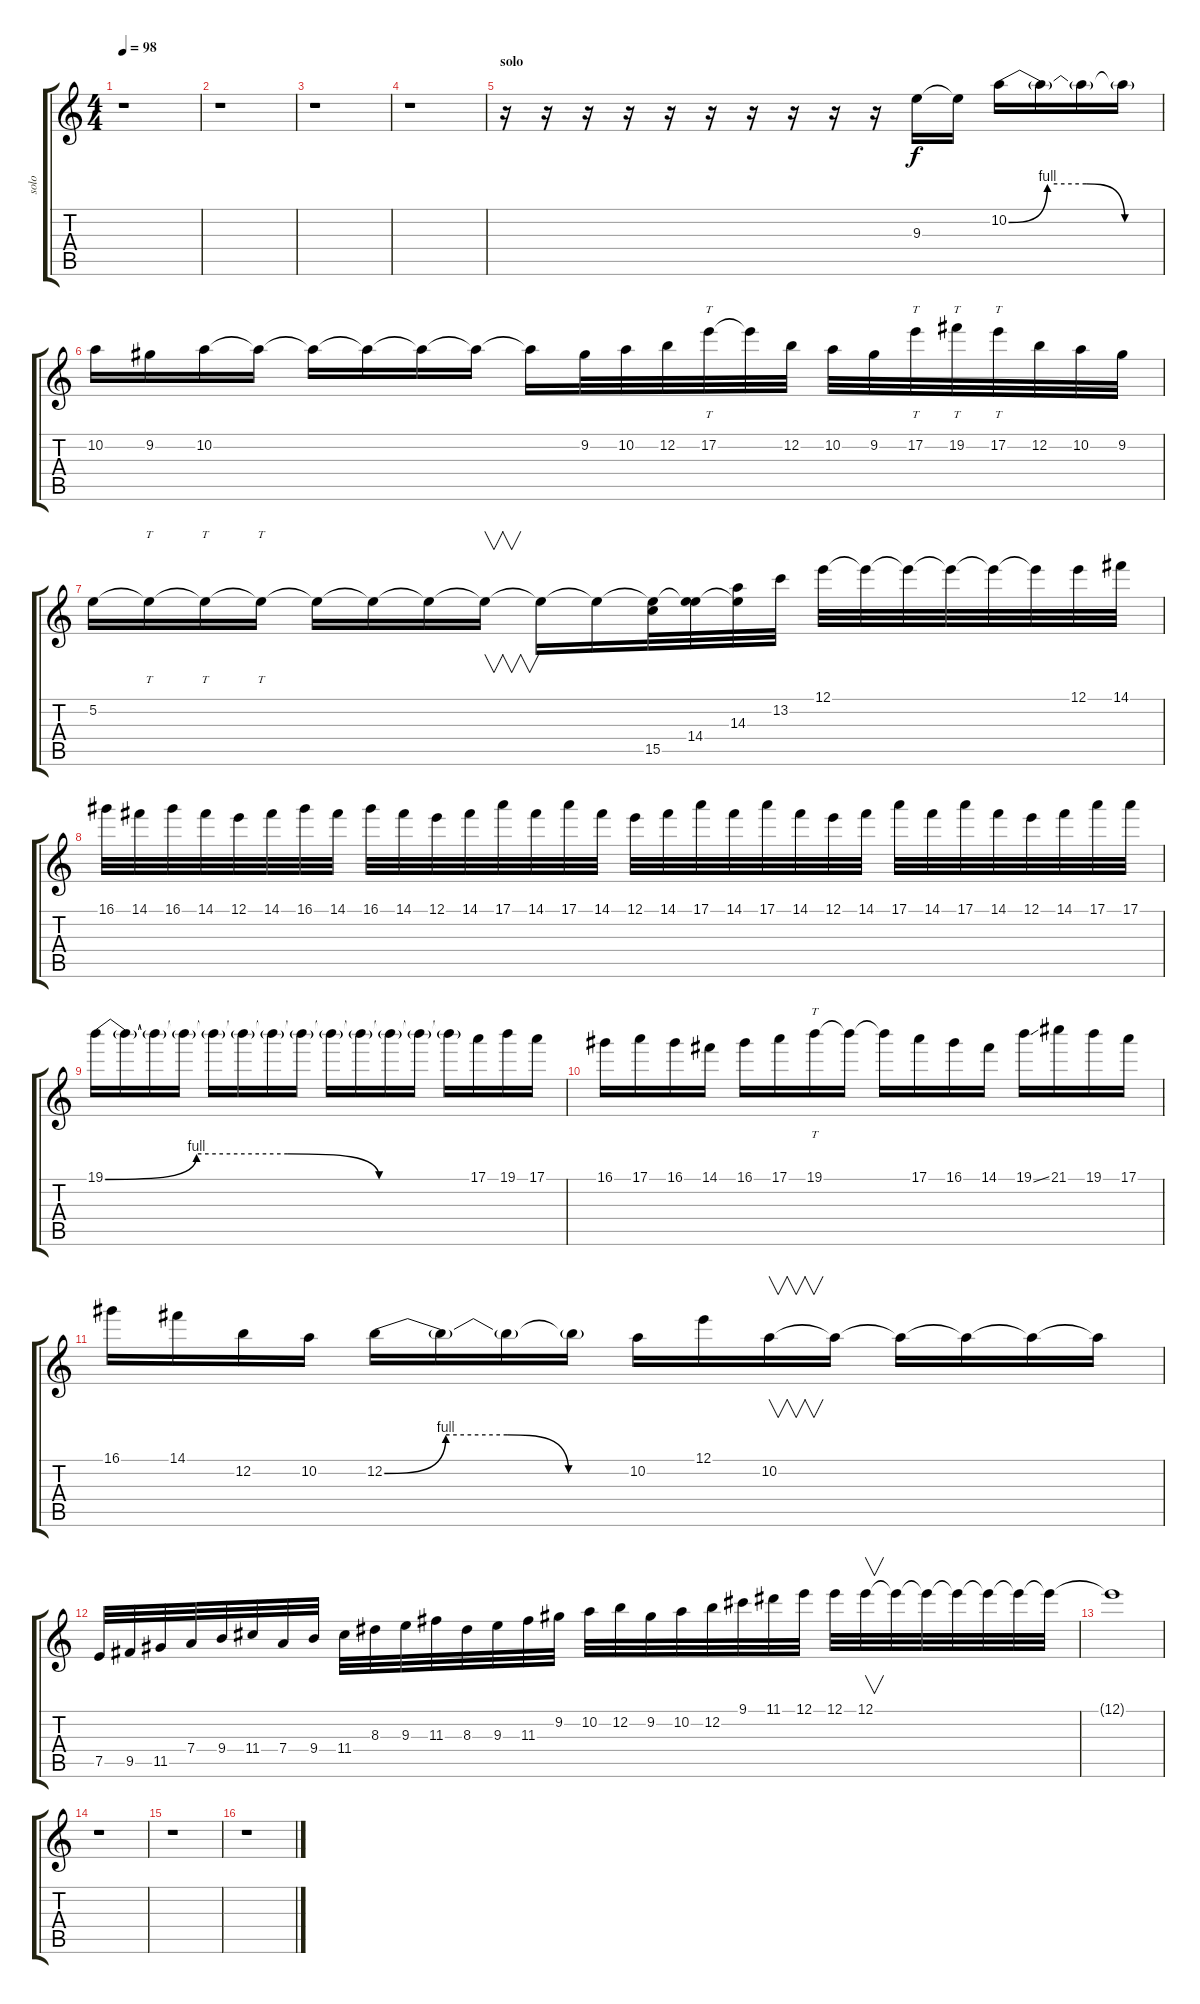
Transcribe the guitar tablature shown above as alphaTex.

\track ("solo" "solo") {instrument distortionguitar}
\staff {score tabs}
\tuning (E4 B3 G3 D3 A2 E2) {hide}
\ts (4 4)
\tempo 98
\clef g2
\ks c
r.1{dy f} |
r.1 |
r.1 |
r.1 |
\section ("" "solo")
r.16 r.16 r.16 r.16 r.16 r.16 r.16 r.16 r.16 r.16 9.3.16 9.3{t}.16 10.2{be (custom 0 0 15 4 30 4 45 0 60 0)}.16 10.2{t}.16 10.2{t}.16 10.2{t}.16 |
10.2.16 9.2.16 10.2.16 10.2{t}.16 10.2{t}.16 10.2{t}.16 10.2{t}.16 10.2{t}.16 10.2{t}.16 9.2.32 10.2.32 12.2.32 17.2.32{tt} 17.2{t}.32 12.2.32 10.2.32 9.2.32 17.2.32{tt} 19.2.32{tt} 17.2.32{tt} 12.2.32 10.2.32 9.2.32 |
5.2.16 5.2{t}.16{tt} 5.2{t}.16{tt} 5.2{t}.16{tt} 5.2{t}.16 5.2{t}.16 5.2{t}.16 5.2{t}.16{v} 5.2{t}.16 5.2{t}.16 (5.2{t} 15.5).32 (5.2{t} 14.4).32 (5.2{t} 14.3).32 13.2.32 12.1.32 12.1{t}.32 12.1{t}.32 12.1{t}.32 12.1{t}.32 12.1{t}.32 12.1.32 14.1.32 |
16.1.32 14.1.32 16.1.32 14.1.32 12.1.32 14.1.32 16.1.32 14.1.32 16.1.32 14.1.32 12.1.32 14.1.32 17.1.32 14.1.32 17.1.32 14.1.32 12.1.32 14.1.32 17.1.32 14.1.32 17.1.32 14.1.32 12.1.32 14.1.32 17.1.32 14.1.32 17.1.32 14.1.32 12.1.32 14.1.32 17.1.32 17.1.32 |
19.1{be (custom 0 0 15 4 30 4 45 0 60 0)}.16 19.1{t}.16 19.1{t}.16 19.1{t}.16 19.1{t}.16 19.1{t}.16 19.1{t}.16 19.1{t}.16 19.1{t}.16 19.1{t}.16 19.1{t}.16 19.1{t}.16 19.1{t}.16 17.1.16 19.1.16 17.1.16 |
16.1.16 17.1.16 16.1.16 14.1.16 16.1.16 17.1.16 19.1.16{tt} 19.1{t}.16 19.1{t}.16 17.1.16 16.1.16 14.1.16 19.1{ss}.16 21.1.16 19.1.16 17.1.16 |
16.1.16 14.1.16 12.2.16 10.2.16 12.2{be (custom 0 0 15 4 30 4 45 0 60 0)}.16 12.2{t}.16 12.2{t}.16 12.2{t}.16 10.2.16 12.1.16 10.2.16{v} 10.2{t}.16 10.2{t}.16 10.2{t}.16 10.2{t}.16 10.2{t}.16 |
7.5.32 9.5.32 11.5.32 7.4.32 9.4.32 11.4.32 7.4.32 9.4.32 11.4.32 8.3.32 9.3.32 11.3.32 8.3.32 9.3.32 11.3.32 9.2.32 10.2.32 12.2.32 9.2.32 10.2.32 12.2.32 9.1.32 11.1.32 12.1.32 12.1.32 12.1.32{v} 12.1{t}.32 12.1{t}.32 12.1{t}.32 12.1{t}.32 12.1{t}.32 12.1{t}.32 |
12.1{t}.1 |
r.1 |
r.1 |
r.1
